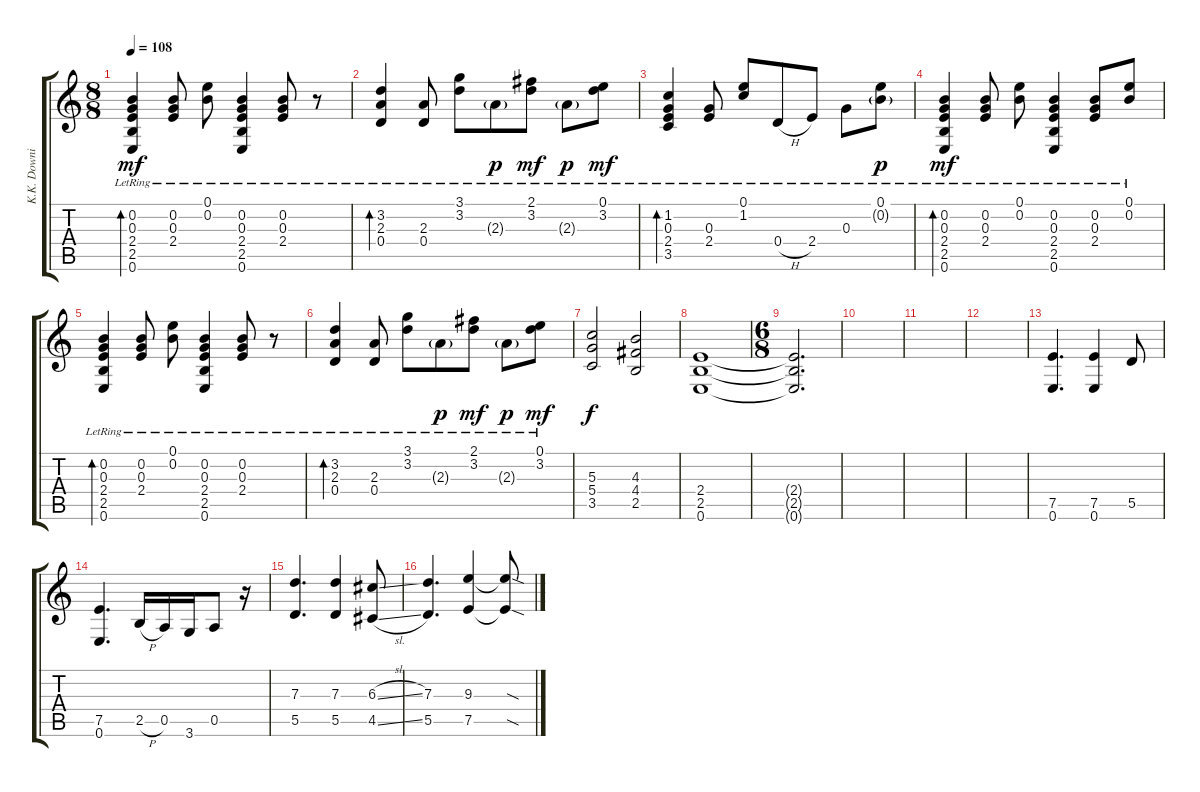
\track ("K.K. Downing" "K.K. Downi") {instrument distortionguitar}
\staff {score tabs}
\tuning (E4 B3 G3 D3 A2 E2) {hide}
\ts (8 8)
\tempo 108
\clef g2
\ks c
(0.2{lr} 0.3{lr} 2.4{lr} 2.5{lr} 0.6{lr}).4{bd 60 dy mf} (0.2{lr} 0.3{lr} 2.4{lr}).8 (0.1{lr} 0.2{lr}).8 (0.2{lr} 0.3{lr} 2.4{lr} 2.5{lr} 0.6{lr}).4 (0.2{lr} 0.3{lr} 2.4{lr}).8 r.8 |
(3.2{lr} 2.3{lr} 0.4{lr}).4{bd 60} (2.3{lr} 0.4{lr}).8 (3.1{lr} 3.2{lr}).8 2.3{g lr}.8{dy p} (2.1{lr} 3.2{lr}).8{dy mf} 2.3{g lr}.8{dy p} (0.1{lr} 3.2{lr}).8{dy mf} |
(1.2{lr} 0.3{lr} 2.4{lr} 3.5{lr}).4{bd 60} (0.3{lr} 2.4{lr}).8 (0.1{lr} 1.2{lr}).8 0.4{h lr}.8 2.4{lr}.8 0.3{lr}.8 (0.1{lr} 0.2{g lr}).8{dy p} |
(0.2{lr} 0.3{lr} 2.4{lr} 2.5{lr} 0.6{lr}).4{bd 60 dy mf} (0.2{lr} 0.3{lr} 2.4{lr}).8 (0.1{lr} 0.2{lr}).8 (0.2{lr} 0.3{lr} 2.4{lr} 2.5{lr} 0.6{lr}).4 (0.2{lr} 0.3{lr} 2.4{lr}).8 (0.1{lr} 0.2{lr}).8 |
(0.2{lr} 0.3{lr} 2.4{lr} 2.5{lr} 0.6{lr}).4{bd 60} (0.2{lr} 0.3{lr} 2.4{lr}).8 (0.1{lr} 0.2{lr}).8 (0.2{lr} 0.3{lr} 2.4{lr} 2.5{lr} 0.6{lr}).4 (0.2{lr} 0.3{lr} 2.4{lr}).8 r.8 |
(3.2{lr} 2.3{lr} 0.4{lr}).4{bd 60} (2.3{lr} 0.4{lr}).8 (3.1{lr} 3.2{lr}).8 2.3{g lr}.8{dy p} (2.1{lr} 3.2{lr}).8{dy mf} 2.3{g lr}.8{dy p} (0.1{lr} 3.2{lr}).8{dy mf} |
(5.3 5.4 3.5).2{dy f} (4.3 4.4 2.5).2 |
(2.4 2.5 0.6).1 |
\ts (6 8)
(2.4{t} 2.5{t} 0.6{t}).2{d} |
|
|
|
(7.5 0.6).4{d volume 14 balance 1 instrument distortionguitar} (7.5 0.6).4 5.5.8 |
(7.5 0.6).4{d} 2.5{h}.16 0.5.16 3.6.16 0.5.8 r.16 |
(7.3 5.5).4{d} (7.3 5.5).4 (6.3{sl} 4.5{sl}).8 |
(7.3 5.5).4{d} (9.3 7.5).4 (9.3{sod t} 7.5{sod t}).8
